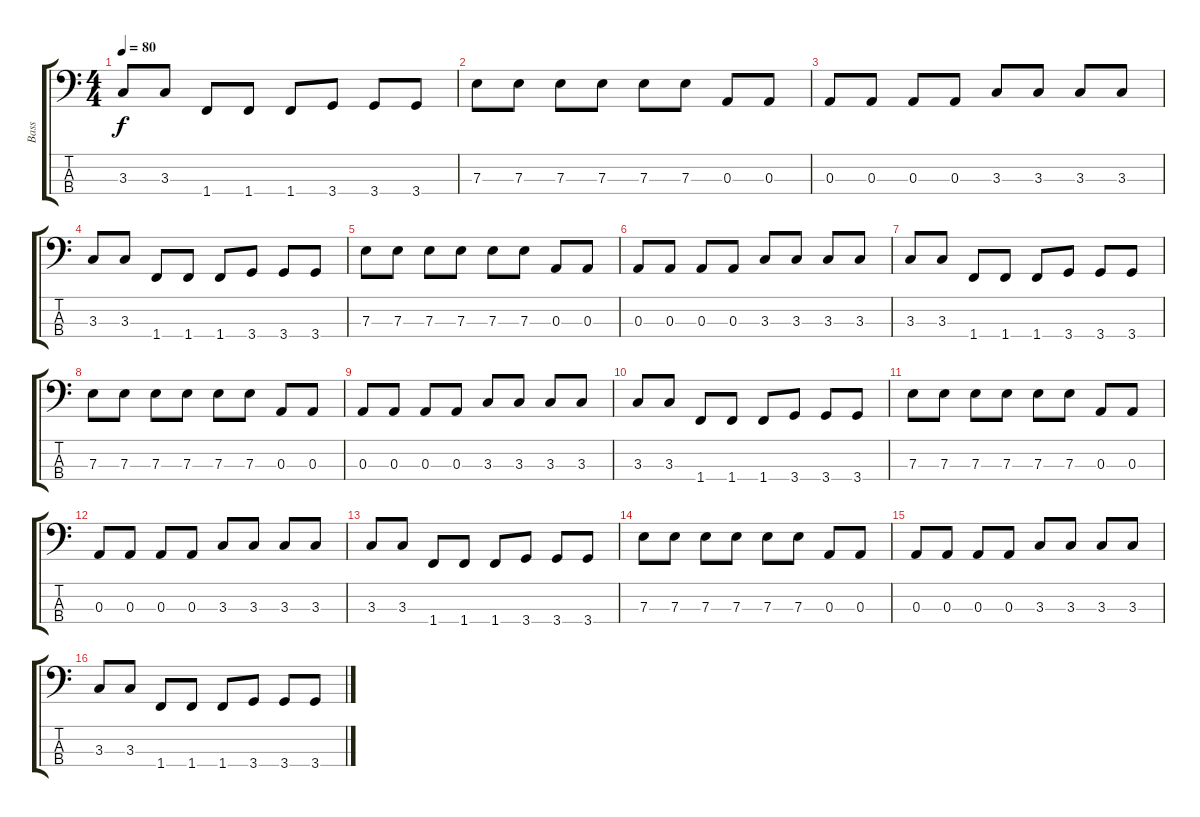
\track ("Bass" "Bass") {instrument electricbasspick}
\staff {score tabs}
\tuning (G2 D2 A1 E1) {hide}
\ts (4 4)
\tempo 80
\clef f4
\ks c
3.3.8{dy f} 3.3.8 1.4.8 1.4.8 1.4.8 3.4.8 3.4.8 3.4.8 |
7.3.8 7.3.8 7.3.8 7.3.8 7.3.8 7.3.8 0.3.8 0.3.8 |
0.3.8 0.3.8 0.3.8 0.3.8 3.3.8 3.3.8 3.3.8 3.3.8 |
3.3.8 3.3.8 1.4.8 1.4.8 1.4.8 3.4.8 3.4.8 3.4.8 |
7.3.8 7.3.8 7.3.8 7.3.8 7.3.8 7.3.8 0.3.8 0.3.8 |
0.3.8 0.3.8 0.3.8 0.3.8 3.3.8 3.3.8 3.3.8 3.3.8 |
3.3.8 3.3.8 1.4.8 1.4.8 1.4.8 3.4.8 3.4.8 3.4.8 |
7.3.8 7.3.8 7.3.8 7.3.8 7.3.8 7.3.8 0.3.8 0.3.8 |
0.3.8 0.3.8 0.3.8 0.3.8 3.3.8 3.3.8 3.3.8 3.3.8 |
3.3.8 3.3.8 1.4.8 1.4.8 1.4.8 3.4.8 3.4.8 3.4.8 |
7.3.8 7.3.8 7.3.8 7.3.8 7.3.8 7.3.8 0.3.8 0.3.8 |
0.3.8 0.3.8 0.3.8 0.3.8 3.3.8 3.3.8 3.3.8 3.3.8 |
3.3.8 3.3.8 1.4.8 1.4.8 1.4.8 3.4.8 3.4.8 3.4.8 |
7.3.8 7.3.8 7.3.8 7.3.8 7.3.8 7.3.8 0.3.8 0.3.8 |
0.3.8 0.3.8 0.3.8 0.3.8 3.3.8 3.3.8 3.3.8 3.3.8 |
3.3.8 3.3.8 1.4.8 1.4.8 1.4.8 3.4.8 3.4.8 3.4.8
